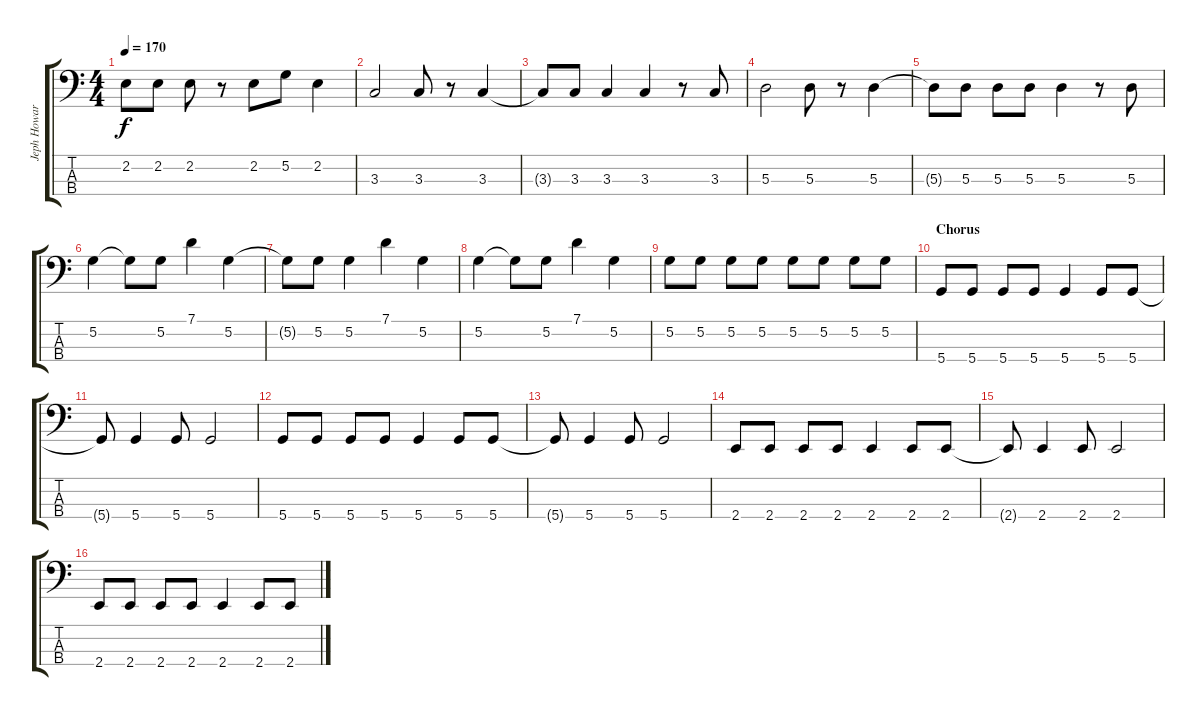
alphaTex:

\track ("Jeph Howard" "Jeph Howar") {instrument electricbasspick}
\staff {score tabs}
\tuning (G2 D2 A1 D1) {hide}
\ts (4 4)
\tempo 170
\clef f4
\ks c
2.2.8{dy f} 2.2.8 2.2.8 r.8 2.2.8 5.2.8 2.2.4 |
3.3.2 3.3.8 r.8 3.3.4 |
3.3{t}.8 3.3.8 3.3.4 3.3.4 r.8 3.3.8 |
5.3.2 5.3.8 r.8 5.3.4 |
5.3{t}.8 5.3.8 5.3.8 5.3.8 5.3.4 r.8 5.3.8 |
5.2.4 5.2{t}.8 5.2.8 7.1.4 5.2.4 |
5.2{t}.8 5.2.8 5.2.4 7.1.4 5.2.4 |
5.2.4 5.2{t}.8 5.2.8 7.1.4 5.2.4 |
5.2.8 5.2.8 5.2.8 5.2.8 5.2.8 5.2.8 5.2.8 5.2.8 |
\section ("" "Chorus")
5.4.8 5.4.8 5.4.8 5.4.8 5.4.4 5.4.8 5.4.8 |
5.4{t}.8 5.4.4 5.4.8 5.4.2 |
5.4.8 5.4.8 5.4.8 5.4.8 5.4.4 5.4.8 5.4.8 |
5.4{t}.8 5.4.4 5.4.8 5.4.2 |
2.4.8 2.4.8 2.4.8 2.4.8 2.4.4 2.4.8 2.4.8 |
2.4{t}.8 2.4.4 2.4.8 2.4.2 |
2.4.8 2.4.8 2.4.8 2.4.8 2.4.4 2.4.8 2.4.8
